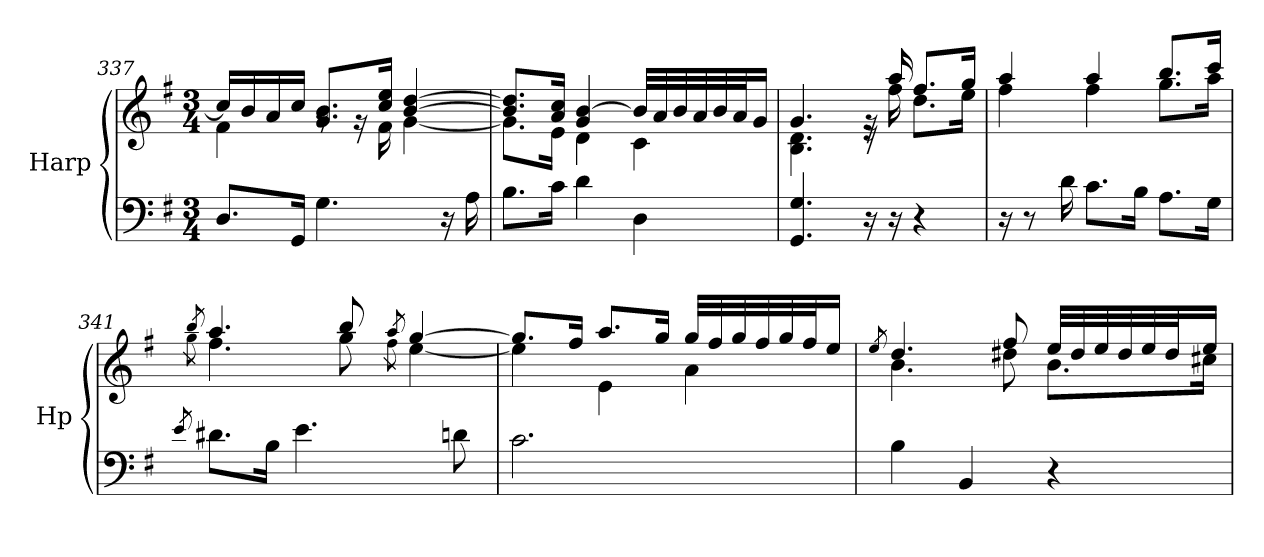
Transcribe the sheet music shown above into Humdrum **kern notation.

**kern	**kern
*part1	*part1
*staff2	*staff1
*I"Harp	*
*I'Hp	*
*clefF4	*clefG2
*k[f#]	*k[f#]
*M3/4	*M3/4
=337	=337
*	*^
8.D/L	16cc/LL]	4f#\
.	16b/	.
.	16a/	.
16GG/Jk	16cc/JJ	.
4.G\	8.g/ 8.b/L	8rg
.	.	16rg
.	16cc/ 16ee/Jk	16f#\
.	[4b/ [4dd/	[4g\
16r	.	.
16A\	.	.
=338	=338	=338
8.B\L	8.b/] 8.dd/]L	8.g\L]
16c\Jk	16a/ 16cc/Jk	16e\Jk
4d\	4g/ [4b/	4d\
4D\	32b/LLL]	4c\
.	32a/	.
.	32b/	.
.	32a/	.
.	32b/	.
.	32a/J	.
.	16g/JJ	.
=339	=339	=339
4.GG/ 4.G/	4.g/	4.B\ 4.d\
16r	16re	16r
16r	16aa/	16ff#\
4r	8.ff#/L	8.dd\L
.	16gg/Jk	16ee\Jk
=340	=340	=340
16r	4aa/	4ff#\
8r	.	.
16d\	.	.
8.c\L	4aa/	4ff#\
16B\Jk	.	.
8.A\L	8.bb/L	8.gg\L
16G\Jk	16ccc/Jk	16aa\Jk
!!LO:LB:g=z	!!
=341	=341	=341
8qe/	8qbb/	8qgg\
8.d#X\L	4.aa/	4.ff#\
16B\Jk	.	.
4.e\	.	.
.	8bb/	8gg\
.	8qaa/	8qff#\
.	[4gg/	[4ee\
8dn\	.	.
=342	=342	=342
2.c\	8.gg/L]	4ee\]
.	16ff#/Jk	.
.	8.aa/L	4e\
.	16gg/Jk	.
.	32gg/LLL	4a\
.	32ff#/	.
.	32gg/	.
.	32ff#/	.
.	32gg/	.
.	32ff#/J	.
.	16ee/JJ	.
=343	=343	=343
.	8qee/	.
4B\	4.dd/	4.b\
4BB/	.	.
.	8ff#/	8dd#X\
4r	32ee/LLL	8.b\L
.	32dd#/	.
.	32ee/	.
.	32dd#/	.
.	32ee/	.
.	32dd#/J	.
.	16ee/JJ	16cc#X\Jk
*	*v	*v
=	=
*-	*-
